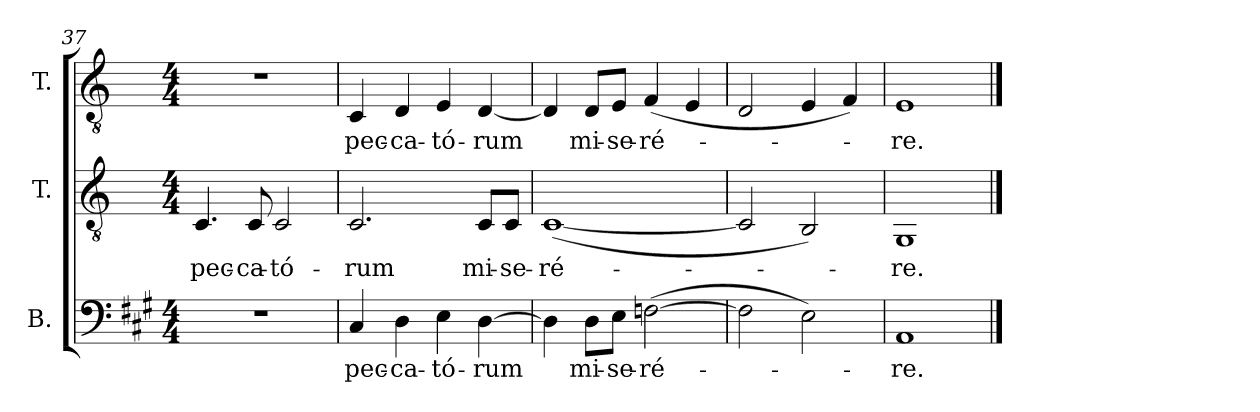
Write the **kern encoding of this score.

**kern	**text	**kern	**text	**kern	**text
*part3	*part3	*part2	*part2	*part1	*part1
*staff3	*staff3	*staff2	*staff2	*staff1	*staff1
*I"B.	*	*I"T.	*	*I"T.	*
*clefF4	*	*clefGv2	*	*clefGv2	*
*	*	*ITrd2c3	*	*ITrd2c3	*
*k[f#c#g#]	*	*k[f#c#g#]	*	*k[f#c#g#]	*
*A:	*	*A:	*	*A:	*
*M4/4	*	*M4/4	*	*M4/4	*
=37	=37	=37	=37	=37	=37
!	!	!	!LO:LY:b:color=#000000	!	!
1r	.	4.AAi/	pec-	1r	.
!	!	!	!LO:LY:b:color=#000000	!	!
.	.	8AAi/	-ca-	.	.
!	!	!	!LO:LY:b:color=#000000	!	!
.	.	2AAi/	-tó-	.	.
=38	=38	=38	=38	=38	=38
!	!LO:LY:b:color=#000000	!	!	!	!
!	!	!	!LO:LY:b:color=#000000	!	!
!	!	!	!	!	!LO:LY:b:color=#000000
4C#i/	pec-	2.AAi/	-rum	4AAi/	pec-
!	!LO:LY:b:color=#000000	!	!	!	!
!	!	!	!	!	!LO:LY:b:color=#000000
4Di\	-ca-	.	.	4BBi/	-ca-
!	!LO:LY:b:color=#000000	!	!	!	!
!	!	!	!	!	!LO:LY:b:color=#000000
4Ei\	-tó-	.	.	4C#i/	-tó-
!	!LO:LY:b:color=#000000	!	!	!	!
!	!	!	!LO:LY:b:color=#000000	!	!
!	!	!	!	!	!LO:LY:b:color=#000000
[>4Di\	-rum	8AAi/L	mi-	[<4BBi/	-rum
!	!	!	!LO:LY:b:color=#000000	!	!
.	.	8AAi/J	-se-	.	.
=39	=39	=39	=39	=39	=39
!	!	!	!LO:LY:b:color=#000000	!	!
4Di\]	.	([<1AAi	-ré-	4BBi/]	.
!	!LO:LY:b:color=#000000	!	!	!	!
!	!	!	!	!	!LO:LY:b:color=#000000
8Di\L	mi-	.	.	8BBi/L	mi-
!	!LO:LY:b:color=#000000	!	!	!	!
!	!	!	!	!	!LO:LY:b:color=#000000
8Ei\J	-se-	.	.	8C#i/J	-se-
!	!LO:LY:b:color=#000000	!	!	!	!
!	!	!	!	!	!LO:LY:b:color=#000000
([>2Fni\	-ré-	.	.	(4Di/	-ré-
.	.	.	.	4C#i/	.
=40	=40	=40	=40	=40	=40
2Fi\]	.	2AAi/]	.	2BBi/	.
2Ei\)	.	2GG#i/)	.	4C#i/	.
.	.	.	.	4Di/)	.
=41	=41	=41	=41	=41	=41
!	!LO:LY:b:color=#000000	!	!	!	!
!	!	!	!LO:LY:b:color=#000000	!	!
!	!	!	!	!	!LO:LY:b:color=#000000
1AAi	-re.	1EEi	-re.	1C#i	-re.
==	==	==	==	==	==
*-	*-	*-	*-	*-	*-
